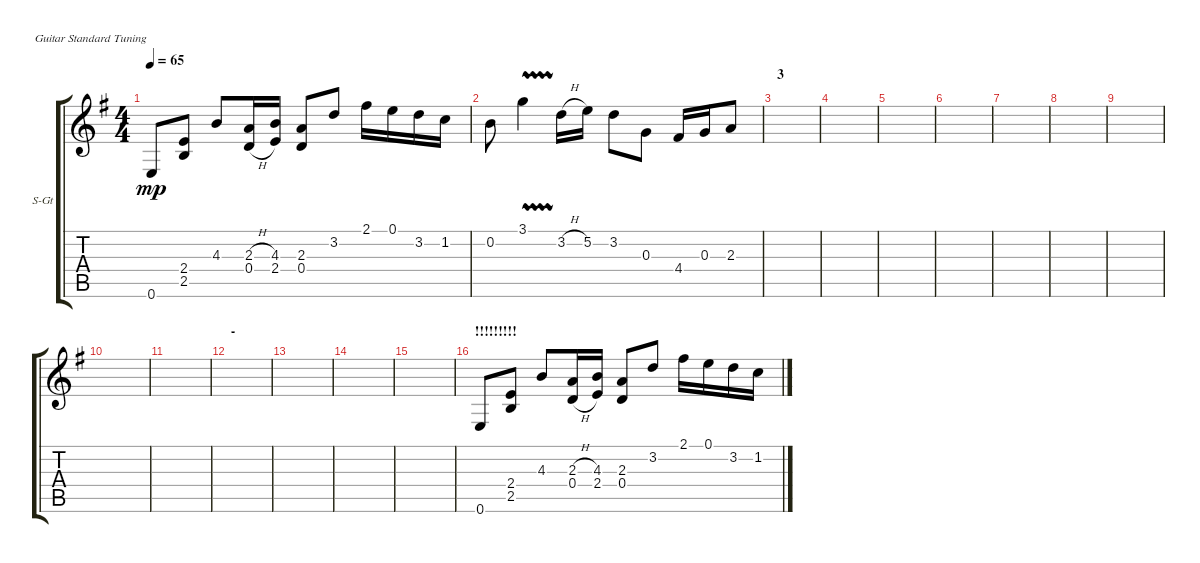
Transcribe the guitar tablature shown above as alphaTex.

\defaultSystemsLayout 4
\bracketExtendMode groupsimilarinstruments
\firstSystemTrackNameOrientation horizontal
\otherSystemsTrackNameOrientation horizontal
\track ("Solo Guitar" "S-Gt") {instrument overdrivenguitar}
\staff {score tabs}
\tuning (E4 B3 G3 D3 A2 E2)
\ts (4 4)
\tempo 65
\clef g2
\ks eminor
0.6.8{dy mp} (2.5 2.4).8 4.3.8 (2.3{h} 0.4{h}).16 (4.3 2.4).16 (2.3 0.4).8 3.2.8 2.1.16 0.1.16 3.2.16 1.2.16 |
0.2.8 3.1{vw}.4 3.2{h}.16 5.2.16 3.2.8 0.3.8 4.4.16 0.3.16 2.3.8 |
\section ("" "3")
|
|
|
|
|
|
|
|
|
\section ("" "-")
|
|
|
|
\section ("" "!!!!!!!!!")
0.6.8 (2.5 2.4).8 4.3.8 (2.3{h} 0.4{h}).16 (4.3 2.4).16 (2.3 0.4).8 3.2.8 2.1.16 0.1.16 3.2.16 1.2.16
